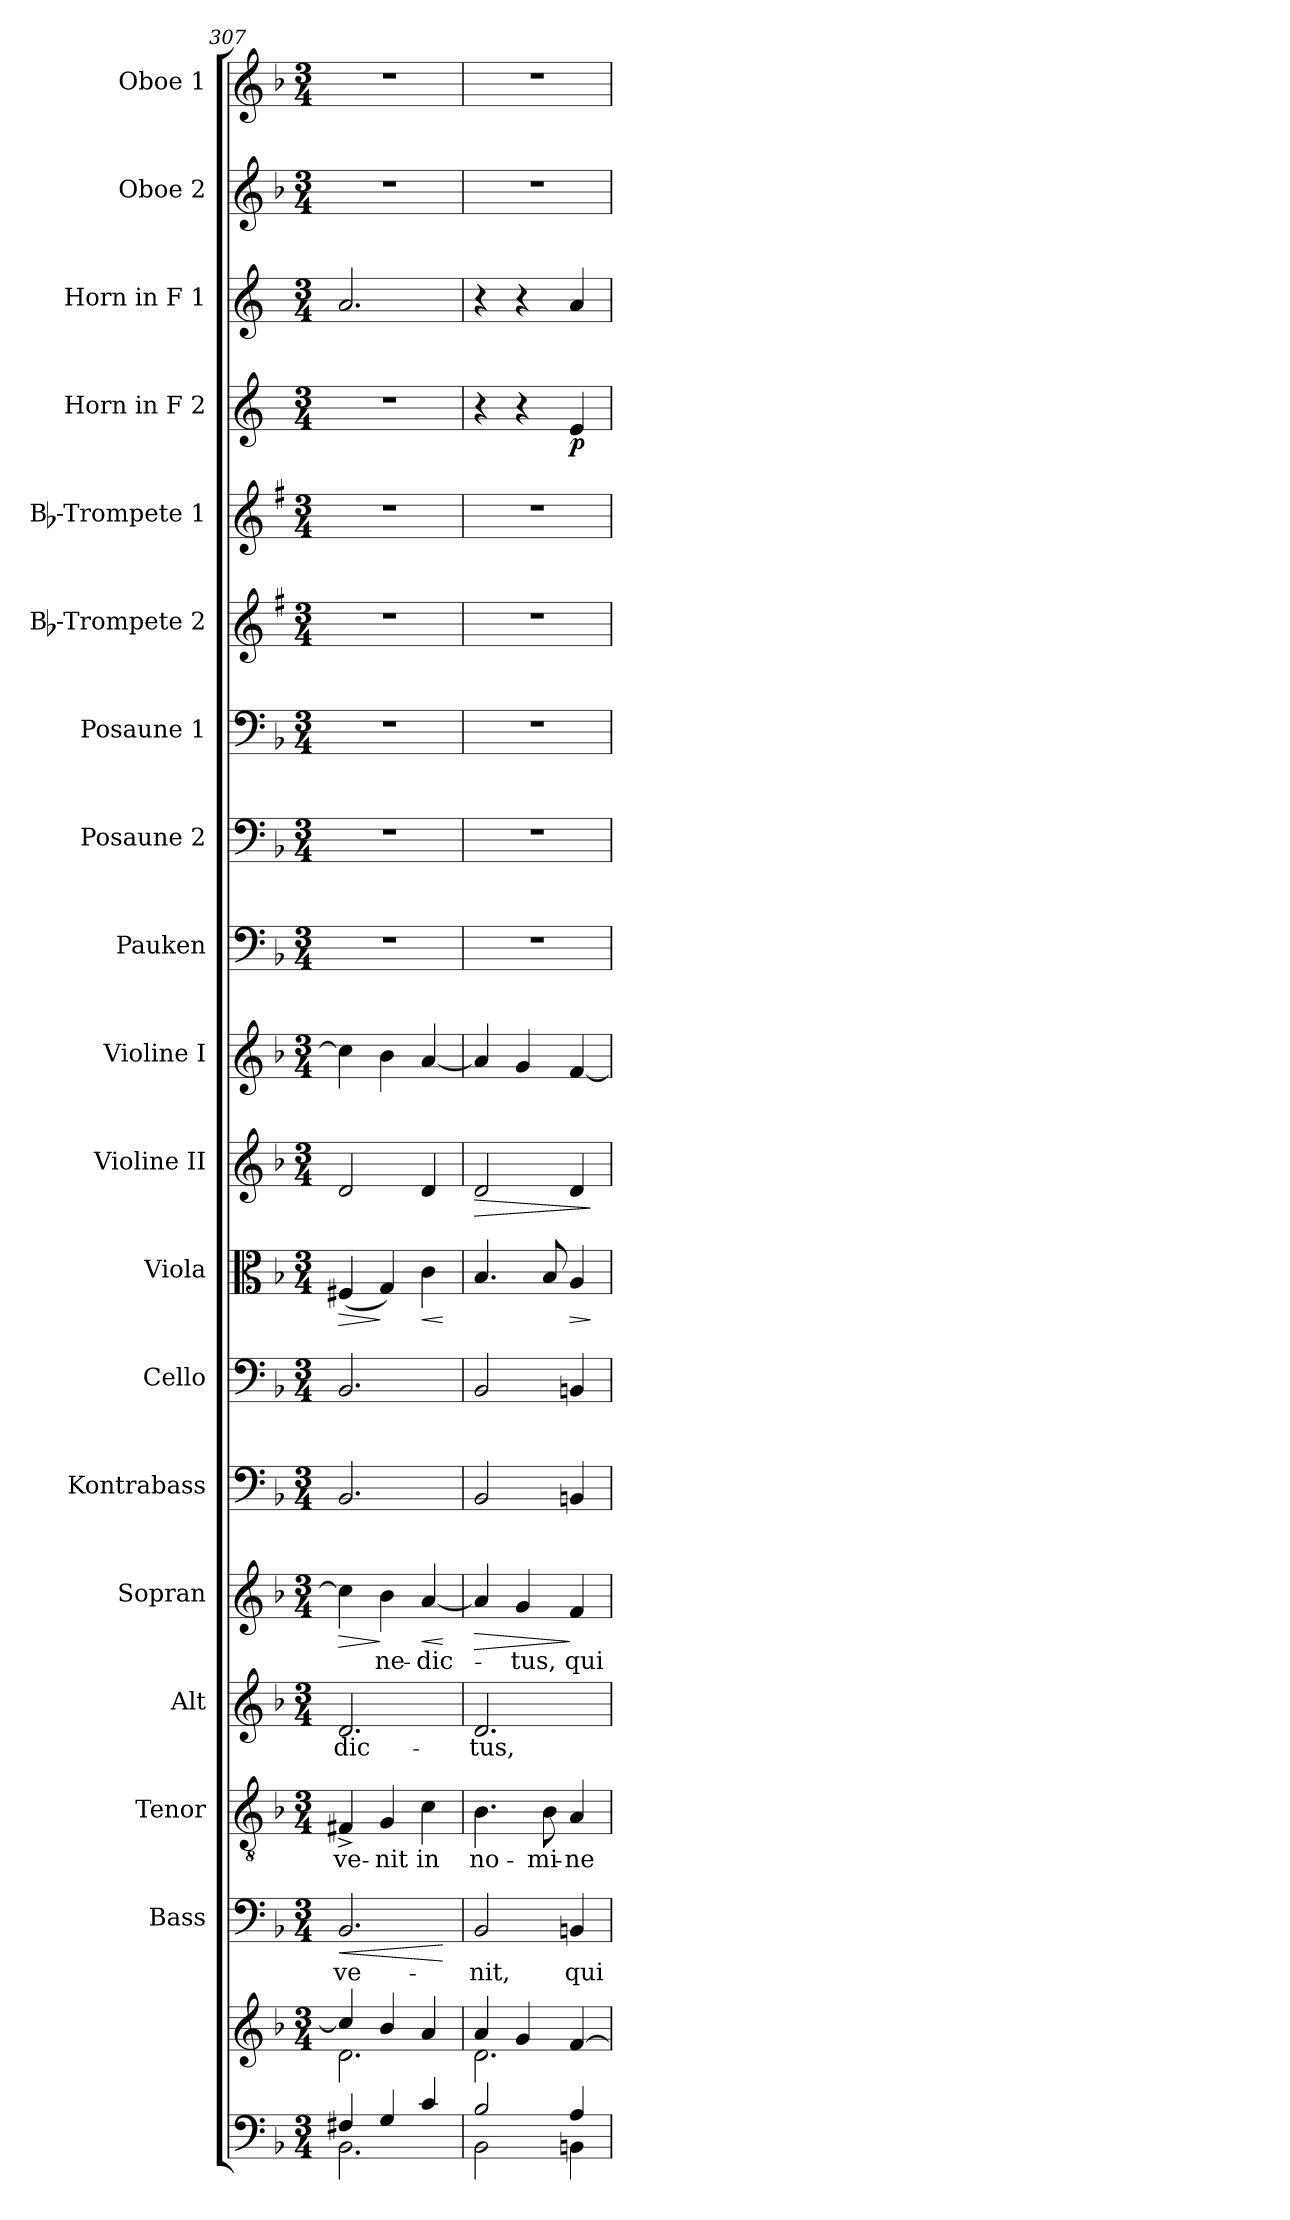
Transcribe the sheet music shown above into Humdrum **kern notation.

**kern	**kern	**kern	**text	**dynam	**kern	**text	**kern	**text	**kern	**text	**dynam	**kern	**kern	**kern	**dynam	**kern	**dynam	**kern	**kern	**kern	**kern	**kern	**kern	**kern	**dynam	**kern	**kern	**kern
*part19	*part19	*part18	*part18	*part18	*part17	*part17	*part16	*part16	*part15	*part15	*part15	*part14	*part13	*part12	*part12	*part11	*part11	*part10	*part9	*part8	*part7	*part6	*part5	*part4	*part4	*part3	*part2	*part1
*staff20	*staff19	*staff18	*staff18	*staff18	*staff17	*staff17	*staff16	*staff16	*staff15	*staff15	*staff15	*staff14	*staff13	*staff12	*staff12	*staff11	*staff11	*staff10	*staff9	*staff8	*staff7	*staff6	*staff5	*staff4	*staff4	*staff3	*staff2	*staff1
*	*	*I"Bass	*	*	*I"Tenor	*	*I"Alt	*	*I"Sopran	*	*	*I"Kontrabass	*I"Cello	*I"Viola	*	*I"Violine II	*	*I"Violine I	*I"Pauken	*I"Posaune 2	*I"Posaune 1	*I"Bb-Trompete 2	*I"Bb-Trompete 1	*I"Horn in F 2	*	*I"Horn in F 1	*I"Oboe 2	*I"Oboe 1
*	*	*I'B.	*	*	*I'T.	*	*I'A.	*	*I'S.	*	*	*I'Kb.	*	*I'Vla.	*	*I'Vl. II	*	*I'Vl. I	*I'Pk.	*I'Pos. 2	*I'Pos. 1	*I'Bb Trp. 2	*I'Bb Trp. 1	*	*	*	*I'Ob. 2	*I'Ob. 1
*clefF4	*clefG2	*clefF4	*	*	*clefGv2	*	*clefG2	*	*clefG2	*	*	*clefF4	*clefF4	*clefC3	*	*clefG2	*	*clefG2	*clefF4	*clefF4	*clefF4	*clefG2	*clefG2	*clefG2	*	*clefG2	*clefG2	*clefG2
*	*	*	*	*	*	*	*	*	*	*	*	*ITrd7c12	*	*	*	*	*	*	*	*	*	*ITrd1c2	*ITrd1c2	*ITrd4c7	*	*ITrd4c7	*	*
*k[b-]	*k[b-]	*k[b-]	*	*	*k[b-]	*	*k[b-]	*	*k[b-]	*	*	*k[b-]	*k[b-]	*k[b-]	*	*k[b-]	*	*k[b-]	*k[b-]	*k[b-]	*k[b-]	*k[b-]	*k[b-]	*k[b-]	*	*k[b-]	*k[b-]	*k[b-]
*F:	*F:	*F:	*	*	*F:	*	*F:	*	*F:	*	*	*F:	*F:	*F:	*	*F:	*	*F:	*F:	*F:	*F:	*F:	*F:	*F:	*	*F:	*F:	*F:
*M3/4	*M3/4	*M3/4	*	*	*M3/4	*	*M3/4	*	*M3/4	*	*	*M3/4	*M3/4	*M3/4	*	*M3/4	*	*M3/4	*M3/4	*M3/4	*M3/4	*M3/4	*M3/4	*M3/4	*	*M3/4	*M3/4	*M3/4
=307	=307	=307	=307	=307	=307	=307	=307	=307	=307	=307	=307	=307	=307	=307	=307	=307	=307	=307	=307	=307	=307	=307	=307	=307	=307	=307	=307	=307
*^	*^	*	*	*	*	*	*	*	*	*	*	*	*	*	*	*	*	*	*	*	*	*	*	*	*	*	*	*
!	!	!	!	!	!LO:LY:b	!LO:HP:b	!	!	!	!	!	!	!	!	!	!	!	!	!	!	!	!	!	!	!	!	!	!	!	!
!	!	!	!	!	!	!LO:HP:n=1:b	!	!LO:LY:b	!	!LO:LY:b	!	!	!LO:HP:b	!	!	!	!LO:HP:b	!	!	!	!	!	!	!	!	!	!	!	!	!
4F#X/	2.BB-\	4cc/]	2.d\	2.BB-/	ve-	< >	4F#X^>/	ve-	2.d/	-dic-	4cc\]	.	>	2.BBB-/	2.BB-/	(<4F#X/	>	2d/	.	4cc\]	2.r	2.r	2.r	2.r	2.r	2.r	.	2.d/	2.r	2.r
!	!	!	!	!	!	!	!	!LO:LY:b	!	!	!	!LO:LY:b	!	!	!	!	!	!	!	!	!	!	!	!	!	!	!	!	!	!
4G/	.	4b-/	.	.	.	.	4G/	-nit	.	.	4b-\	-ne-	]	.	.	4G/)	]	.	.	4b-\	.	.	.	.	.	.	.	.	.	.
!	!	!	!	!	!	!	!	!LO:LY:b	!	!	!	!LO:LY:b	!LO:HP:b	!	!	!	!LO:HP:b	!	!	!	!	!	!	!	!	!	!	!	!	!
4c/	.	4a/	.	.	.	.	4c\	in	.	.	[4a/	-dic-	<	.	.	4c\	<	4d/	.	[4a/	.	.	.	.	.	.	.	.	.	.
*v	*v	*	*	*	*	*	*	*	*	*	*	*	*	*	*	*	*	*	*	*	*	*	*	*	*	*	*	*	*	*
*	*v	*v	*	*	*	*	*	*	*	*	*	*	*	*	*	*	*	*	*	*	*	*	*	*	*	*	*	*	*
.	.	.	.	[	.	.	.	.	.	.	[	.	.	.	[	.	.	.	.	.	.	.	.	.	.	.	.	.
=308	=308	=308	=308	=308	=308	=308	=308	=308	=308	=308	=308	=308	=308	=308	=308	=308	=308	=308	=308	=308	=308	=308	=308	=308	=308	=308	=308	=308
*^	*^	*	*	*	*	*	*	*	*	*	*	*	*	*	*	*	*	*	*	*	*	*	*	*	*	*	*	*
!	!	!	!	!	!LO:LY:b	!	!	!LO:LY:b	!	!LO:LY:b	!	!	!LO:HP:b	!	!	!	!	!	!LO:HP:b	!	!	!	!	!	!	!	!	!	!	!
2B-/	2BB-\	4a/	2.d\	2BB-/	-nit,	.	4.B-\	no-	2.d/	-tus,	4a/]	.	>	2BBB-/	2BB-/	4.B-/	.	2d/	>	4a/]	2.r	2.r	2.r	2.r	2.r	4r	.	4r	2.r	2.r
!	!	!	!	!	!	!	!	!	!	!	!	!LO:LY:b	!	!	!	!	!	!	!	!	!	!	!	!	!	!	!	!	!	!
.	.	4g/	.	.	.	.	.	.	.	.	4g/	-tus,	.	.	.	.	.	.	.	4g/	.	.	.	.	.	4r	.	4r	.	.
!	!	!	!	!	!	!	!	!LO:LY:b	!	!	!	!	!	!	!	!	!	!	!	!	!	!	!	!	!	!	!	!	!	!
.	.	.	.	.	.	.	8B-\	-mi-	.	.	.	.	.	.	.	8B-/	.	.	.	.	.	.	.	.	.	.	.	.	.	.
!	!	!	!	!	!LO:LY:b	!	!	!LO:LY:b	!	!	!	!LO:LY:b	!	!	!	!	!LO:HP:b	!	!	!	!	!	!	!	!	!	!LO:DY:b	!	!	!
4A/	4BBn\	[>4f/	.	4BBn/	qui	]	4A/	-ne	.	.	4f/	qui	]	4BBBn/	4BBn/	4A/	>	4d/	.	[4f/	.	.	.	.	.	4A/	p	4d/	.	.
*v	*v	*	*	*	*	*	*	*	*	*	*	*	*	*	*	*	*	*	*	*	*	*	*	*	*	*	*	*	*	*
*	*v	*v	*	*	*	*	*	*	*	*	*	*	*	*	*	*	*	*	*	*	*	*	*	*	*	*	*	*	*
.	.	.	.	.	.	.	.	.	.	.	.	.	.	.	]	.	]	.	.	.	.	.	.	.	.	.	.	.
=	=	=	=	=	=	=	=	=	=	=	=	=	=	=	=	=	=	=	=	=	=	=	=	=	=	=	=	=
*-	*-	*-	*-	*-	*-	*-	*-	*-	*-	*-	*-	*-	*-	*-	*-	*-	*-	*-	*-	*-	*-	*-	*-	*-	*-	*-	*-	*-
